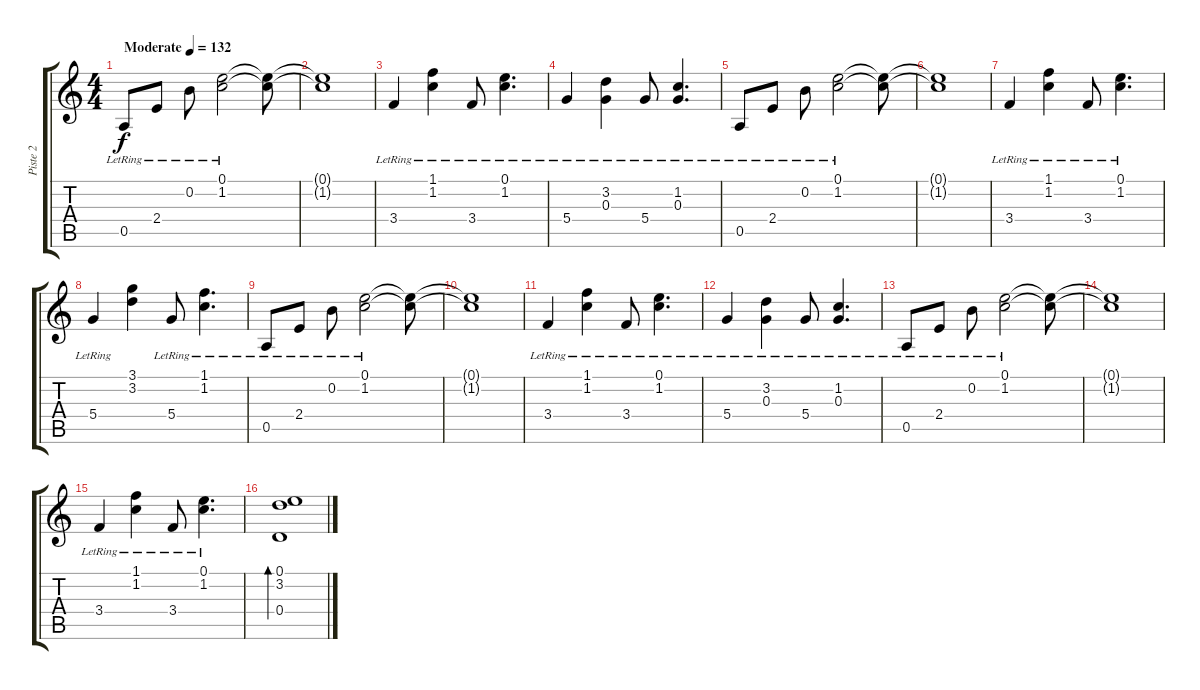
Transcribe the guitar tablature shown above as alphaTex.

\track ("Piste 2" "Piste 2") {instrument acousticguitarnylon}
\staff {score tabs}
\tuning (E4 B3 G3 D3 A2 E2) {hide}
\ts (4 4)
\tempo (132 "Moderate")
\clef g2
\ks c
0.5{lr}.8{dy f instrument acousticguitarnylon} 2.4{lr}.8 0.2{lr}.8 (0.1{lr} 1.2{lr}).2 (0.1{t} 1.2{t}).8 |
(0.1{t} 1.2{t}).1 |
3.4{lr}.4 (1.1{lr} 1.2).4 3.4{lr}.8 (0.1{lr} 1.2).4{d} |
5.4{lr}.4 (3.2{lr} 0.3).4 5.4{lr}.8 (1.2{lr} 0.3).4{d} |
0.5{lr}.8 2.4{lr}.8 0.2{lr}.8 (0.1{lr} 1.2{lr}).2 (0.1{t} 1.2{t}).8 |
(0.1{t} 1.2{t}).1 |
3.4{lr}.4 (1.1{lr} 1.2).4 3.4{lr}.8 (0.1{lr} 1.2).4{d} |
5.4{lr}.4 (3.1 3.2).4 5.4{lr}.8 (1.1{lr} 1.2{lr}).4{d} |
0.5{lr}.8 2.4{lr}.8 0.2{lr}.8 (0.1{lr} 1.2{lr}).2 (0.1{t} 1.2{t}).8 |
(0.1{t} 1.2{t}).1 |
3.4{lr}.4 (1.1{lr} 1.2).4 3.4{lr}.8 (0.1{lr} 1.2).4{d} |
5.4{lr}.4 (3.2{lr} 0.3).4 5.4{lr}.8 (1.2{lr} 0.3).4{d} |
0.5{lr}.8 2.4{lr}.8 0.2{lr}.8 (0.1{lr} 1.2{lr}).2 (0.1{t} 1.2{t}).8 |
(0.1{t} 1.2{t}).1 |
3.4{lr}.4 (1.1{lr} 1.2).4 3.4{lr}.8 (0.1{lr} 1.2).4{d} |
(0.1 3.2 0.4).1{bd 240}
